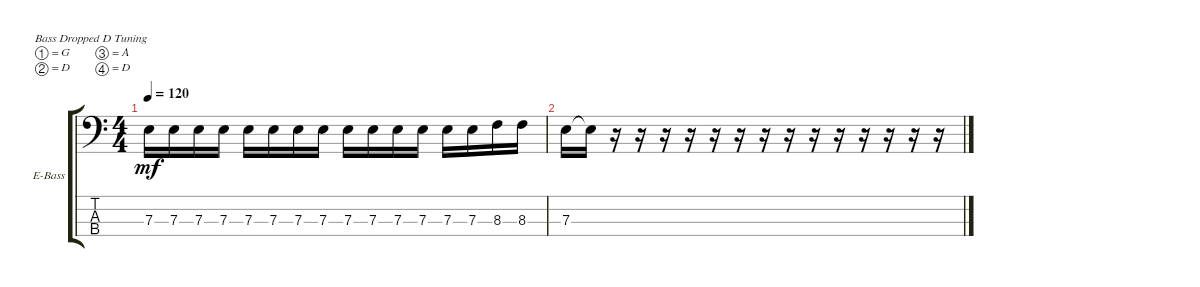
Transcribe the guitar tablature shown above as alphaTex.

\defaultSystemsLayout 4
\bracketExtendMode groupsimilarinstruments
\firstSystemTrackNameOrientation horizontal
\otherSystemsTrackNameOrientation horizontal
\track ("Electric Bass" "E-Bass") {instrument electricbassfinger}
\staff {score tabs}
\tuning (G2 D2 A1 D1)
\ts (4 4)
\tempo 120
\clef f4
\scale
0.333333
\ks c
7.3.16{dy mf} 7.3.16 7.3.16 7.3.16 7.3.16 7.3.16 7.3.16 7.3.16 7.3.16 7.3.16 7.3.16 7.3.16 7.3.16 7.3.16 8.3.16 8.3.16 |
\scale
0.333333 7.3.16 7.3{t}.16 r.16 r.16 r.16 r.16 r.16 r.16 r.16 r.16 r.16 r.16 r.16 r.16 r.16 r.16 |
\scale
0.333333 |
\scale
0.333333 |
\scale
0.333333 |
\scale
0.333333 |
\scale
0.333333
